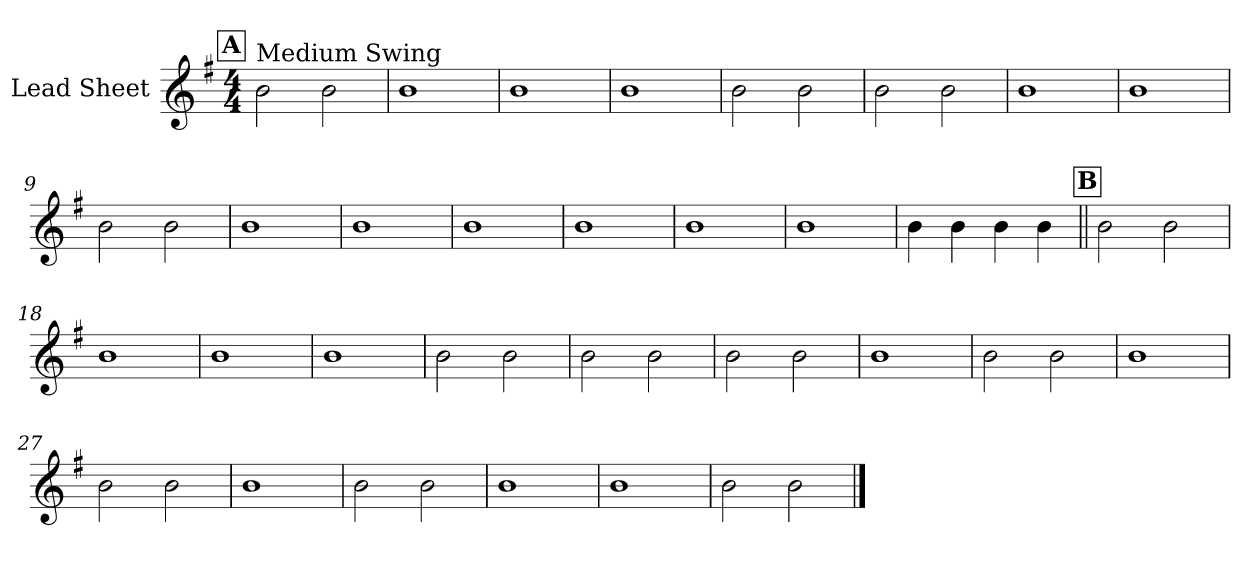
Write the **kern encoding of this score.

**kern
*part1
*staff1
*I"Lead Sheet
*clefG2
*k[f#]
*G:
*M4/4
!!LO:REH:place=s1:a:fs=14:t=A
=1
!LO:TX:a:t=Medium Swing
2b\
2b\
=2
1b
=3
1b
=4
1b
!!LO:LB:g=z
=5
2b\
2b\
=6
2b\
2b\
=7
1b
=8
1b
!!LO:LB:g=z
=9
2b\
2b\
=10
1b
=11
1b
=12
1b
!!LO:LB:g=z
=13
1b
=14
1b
=15
1b
=16
4b\
4b\
4b\
4b\
!!LO:LB:g=z
!!LO:REH:place=s1:a:fs=14:t=B
=17||
2b\
2b\
=18
1b
=19
1b
=20
1b
!!LO:LB:g=z
=21
2b\
2b\
=22
2b\
2b\
=23
2b\
2b\
=24
1b
!!LO:LB:g=z
=25
2b\
2b\
=26
1b
=27
2b\
2b\
=28
1b
!!LO:LB:g=z
=29
2b\
2b\
=30
1b
=31
1b
=32
2b\
2b\
==
*-
